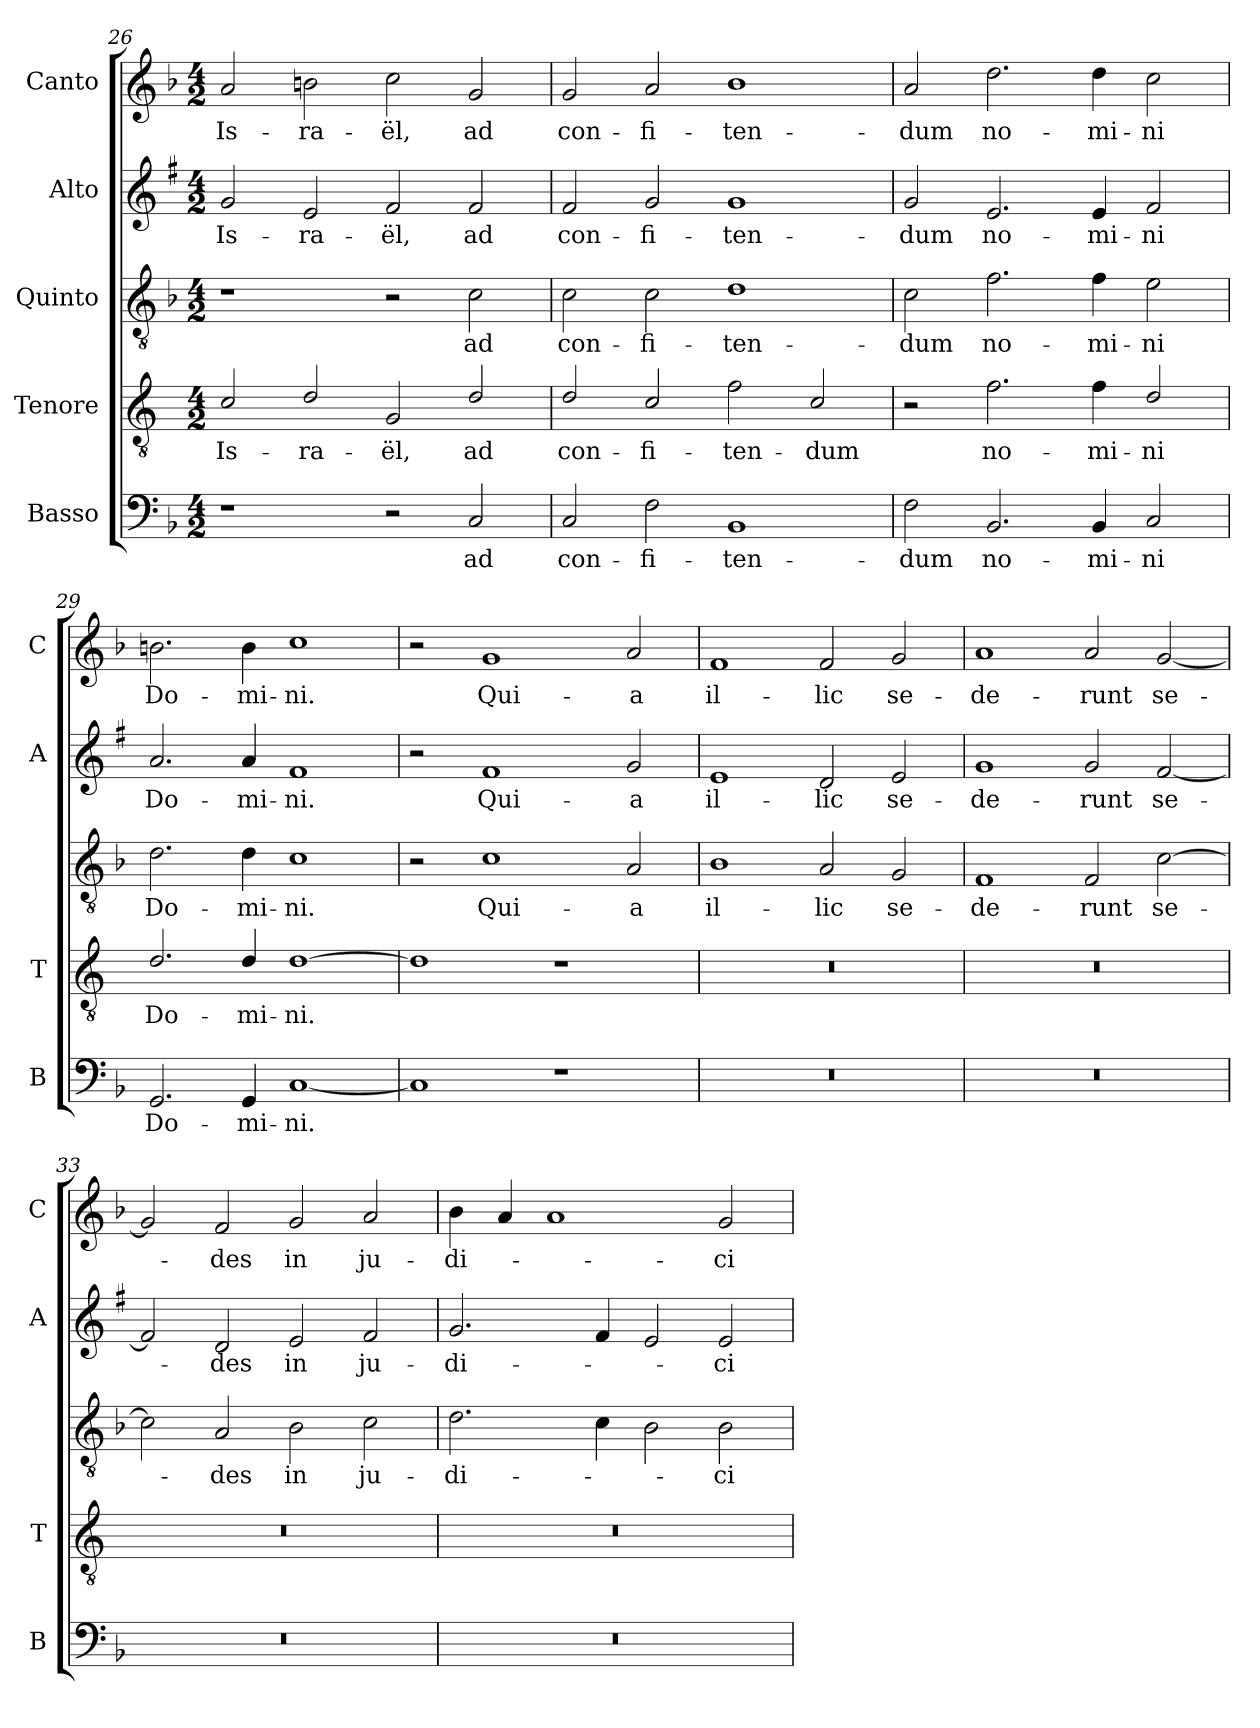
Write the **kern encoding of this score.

**kern	**text	**kern	**text	**kern	**text	**kern	**text	**kern	**text
*part5	*part5	*part4	*part4	*part3	*part3	*part2	*part2	*part1	*part1
*staff5	*staff5	*staff4	*staff4	*staff3	*staff3	*staff2	*staff2	*staff1	*staff1
*I"Basso	*	*I"Tenore	*	*I"Quinto	*	*I"Alto	*	*I"Canto	*
*I'B	*	*I'T	*	*	*	*I'A	*	*I'C	*
*clefF4	*	*clefGv2	*	*clefGv2	*	*clefG2	*	*clefG2	*
*	*	*ITrd4c7	*	*	*	*ITrd1c2	*	*	*
*k[b-]	*	*k[b-]	*	*k[b-]	*	*k[b-]	*	*k[b-]	*
*F:	*	*F:	*	*F:	*	*F:	*	*F:	*
*M4/2	*	*M4/2	*	*M4/2	*	*M4/2	*	*M4/2	*
=26	=26	=26	=26	=26	=26	=26	=26	=26	=26
!	!	!	!LO:LY:b	!	!	!	!LO:LY:b	!	!LO:LY:b
1r	.	2F/	Is-	1r	.	2f/	Is-	2a/	Is-
!	!	!	!LO:LY:b	!	!	!	!LO:LY:b	!	!LO:LY:b
.	.	2G/	-ra-	.	.	2d/	-ra-	2bn\	-ra-
!	!	!	!LO:LY:b	!	!	!	!LO:LY:b	!	!LO:LY:b
2r	.	2C/	-ël,	2r	.	2e/	-ël,	2cc\	-ël,
!	!LO:LY:b	!	!LO:LY:b	!	!LO:LY:b	!	!LO:LY:b	!	!LO:LY:b
2C/	ad	2G/	ad	2c\	ad	2e/	ad	2g/	ad
=27	=27	=27	=27	=27	=27	=27	=27	=27	=27
!	!LO:LY:b	!	!LO:LY:b	!	!LO:LY:b	!	!LO:LY:b	!	!LO:LY:b
2C/	con-	2G/	con-	2c\	con-	2e/	con-	2g/	con-
!	!LO:LY:b	!	!LO:LY:b	!	!LO:LY:b	!	!LO:LY:b	!	!LO:LY:b
2F\	-fi-	2F/	-fi-	2c\	-fi-	2f/	-fi-	2a/	-fi-
!	!LO:LY:b	!	!LO:LY:b	!	!LO:LY:b	!	!LO:LY:b	!	!LO:LY:b
1BB-	-ten-	2B-\	-ten-	1d	-ten-	1f	-ten-	1b-	-ten-
!	!	!	!LO:LY:b	!	!	!	!	!	!
.	.	2F/	-dum	.	.	.	.	.	.
=28	=28	=28	=28	=28	=28	=28	=28	=28	=28
!	!LO:LY:b	!	!	!	!LO:LY:b	!	!LO:LY:b	!	!LO:LY:b
2F\	-dum	2r	.	2c\	-dum	2f/	-dum	2a/	-dum
!	!LO:LY:b	!	!LO:LY:b	!	!LO:LY:b	!	!LO:LY:b	!	!LO:LY:b
2.BB-/	no-	2.B-\	no-	2.f\	no-	2.d/	no-	2.dd\	no-
!	!LO:LY:b	!	!LO:LY:b	!	!LO:LY:b	!	!LO:LY:b	!	!LO:LY:b
4BB-/	-mi-	4B-\	-mi-	4f\	-mi-	4d/	-mi-	4dd\	-mi-
!	!LO:LY:b	!	!LO:LY:b	!	!LO:LY:b	!	!LO:LY:b	!	!LO:LY:b
2C/	-ni	2G/	-ni	2e\	-ni	2e/	-ni	2cc\	-ni
!!LO:PB:g=z
=29	=29	=29	=29	=29	=29	=29	=29	=29	=29
!	!LO:LY:b	!	!LO:LY:b	!	!LO:LY:b	!	!LO:LY:b	!	!LO:LY:b
2.GG/	Do-	2.G/	Do-	2.d\	Do-	2.g/	Do-	2.bn\	Do-
!	!LO:LY:b	!	!LO:LY:b	!	!LO:LY:b	!	!LO:LY:b	!	!LO:LY:b
4GG/	-mi-	4G/	-mi-	4d\	-mi-	4g/	-mi-	4b\	-mi-
!	!LO:LY:b	!	!LO:LY:b	!	!LO:LY:b	!	!LO:LY:b	!	!LO:LY:b
[1C	-ni.	[1G	-ni.	1c	-ni.	1e	-ni.	1cc	-ni.
=30	=30	=30	=30	=30	=30	=30	=30	=30	=30
1C]	.	1G]	.	2r	.	2r	.	2r	.
!	!	!	!	!	!LO:LY:b	!	!LO:LY:b	!	!LO:LY:b
.	.	.	.	1c	Qui-	1e	Qui-	1g	Qui-
1r	.	1r	.	.	.	.	.	.	.
!	!	!	!	!	!LO:LY:b	!	!LO:LY:b	!	!LO:LY:b
.	.	.	.	2A/	-a	2f/	-a	2a/	-a
=31	=31	=31	=31	=31	=31	=31	=31	=31	=31
!	!	!	!	!	!LO:LY:b	!	!LO:LY:b	!	!LO:LY:b
0r	.	0r	.	1B-	il-	1d	il-	1f	il-
!	!	!	!	!	!LO:LY:b	!	!LO:LY:b	!	!LO:LY:b
.	.	.	.	2A/	-lic	2c/	-lic	2f/	-lic
!	!	!	!	!	!LO:LY:b	!	!LO:LY:b	!	!LO:LY:b
.	.	.	.	2G/	se-	2d/	se-	2g/	se-
=32	=32	=32	=32	=32	=32	=32	=32	=32	=32
!	!	!	!	!	!LO:LY:b	!	!LO:LY:b	!	!LO:LY:b
0r	.	0r	.	1F	-de-	1f	-de-	1a	-de-
!	!	!	!	!	!LO:LY:b	!	!LO:LY:b	!	!LO:LY:b
.	.	.	.	2F/	-runt	2f/	-runt	2a/	-runt
!	!	!	!	!	!LO:LY:b	!	!LO:LY:b	!	!LO:LY:b
.	.	.	.	[2c\	se-	[2e/	se-	[2g/	se-
=33	=33	=33	=33	=33	=33	=33	=33	=33	=33
0r	.	0r	.	2c\]	.	2e/]	.	2g/]	.
!	!	!	!	!	!LO:LY:b	!	!LO:LY:b	!	!LO:LY:b
.	.	.	.	2A/	-des	2c/	-des	2f/	-des
!	!	!	!	!	!LO:LY:b	!	!LO:LY:b	!	!LO:LY:b
.	.	.	.	2B-\	in	2d/	in	2g/	in
!	!	!	!	!	!LO:LY:b	!	!LO:LY:b	!	!LO:LY:b
.	.	.	.	2c\	ju-	2e/	ju-	2a/	ju-
!!LO:LB:g=z
=34	=34	=34	=34	=34	=34	=34	=34	=34	=34
!	!	!	!	!	!LO:LY:b	!	!LO:LY:b	!	!LO:LY:b
0r	.	0r	.	2.d\	-di-	2.f/	-di-	4b-\	-di-
.	.	.	.	.	.	.	.	4a/	.
.	.	.	.	.	.	.	.	1a	.
.	.	.	.	4c\	.	4e/	.	.	.
.	.	.	.	2B-\	.	2d/	.	.	.
!	!	!	!	!	!LO:LY:b	!	!LO:LY:b	!	!LO:LY:b
.	.	.	.	2B-\	-ci-	2d/	-ci-	2g/	-ci-
=	=	=	=	=	=	=	=	=	=
*-	*-	*-	*-	*-	*-	*-	*-	*-	*-
